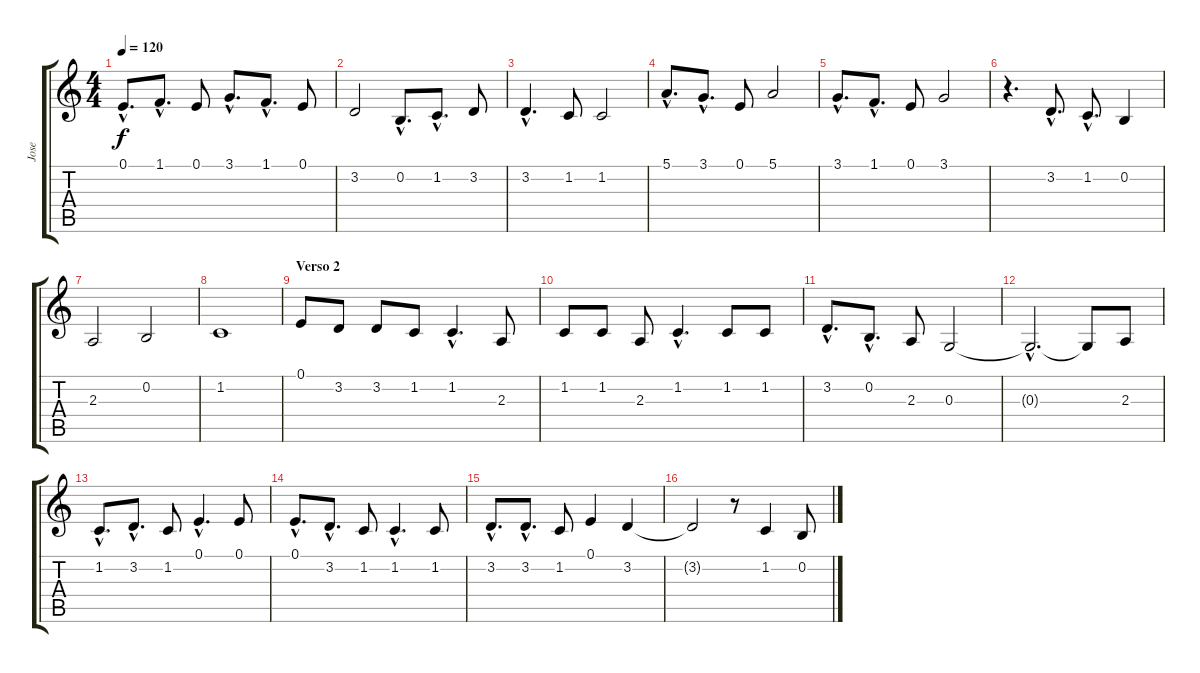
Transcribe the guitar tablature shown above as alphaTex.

\track ("Jose" "Jose") {instrument altosax}
\staff {score tabs}
\tuning (E4 B3 G3 D3 A2 E2) {hide}
\ts (4 4)
\tempo 120
\clef g2
\ks c
0.1{hac}.8{d dy f} 1.1{hac}.8{d} 0.1.8 3.1{hac}.8{d} 1.1{hac}.8{d} 0.1.8 |
3.2.2 0.2{hac}.8{d} 1.2{hac}.8{d} 3.2.8 |
3.2{hac}.4{d} 1.2.8 1.2.2 |
5.1{hac}.8{d} 3.1{hac}.8{d} 0.1.8 5.1.2 |
3.1{hac}.8{d} 1.1{hac}.8{d} 0.1.8 3.1.2 |
r.4{d} 3.2{hac}.8{d} 1.2{hac}.8{d} 0.2.4 |
2.3.2 0.2.2 |
1.2.1 |
\section ("" "Verso 2")
0.1.8 3.2.8 3.2.8 1.2.8 1.2{hac}.4{d} 2.3.8 |
1.2.8 1.2.8 2.3.8 1.2{hac}.4{d} 1.2.8 1.2.8 |
3.2{hac}.8{d} 0.2{hac}.8{d} 2.3.8 0.3.2 |
0.3{hac t}.2{d} 0.3{t}.8 2.3.8 |
1.2{hac}.8{d} 3.2{hac}.8{d} 1.2.8 0.1{hac}.4{d} 0.1.8 |
0.1{hac}.8{d} 3.2{hac}.8{d} 1.2.8 1.2{hac}.4{d} 1.2.8 |
3.2{hac}.8{d} 3.2{hac}.8{d} 1.2.8 0.1.4 3.2.4 |
3.2{t}.2 r.8 1.2.4 0.2.8
